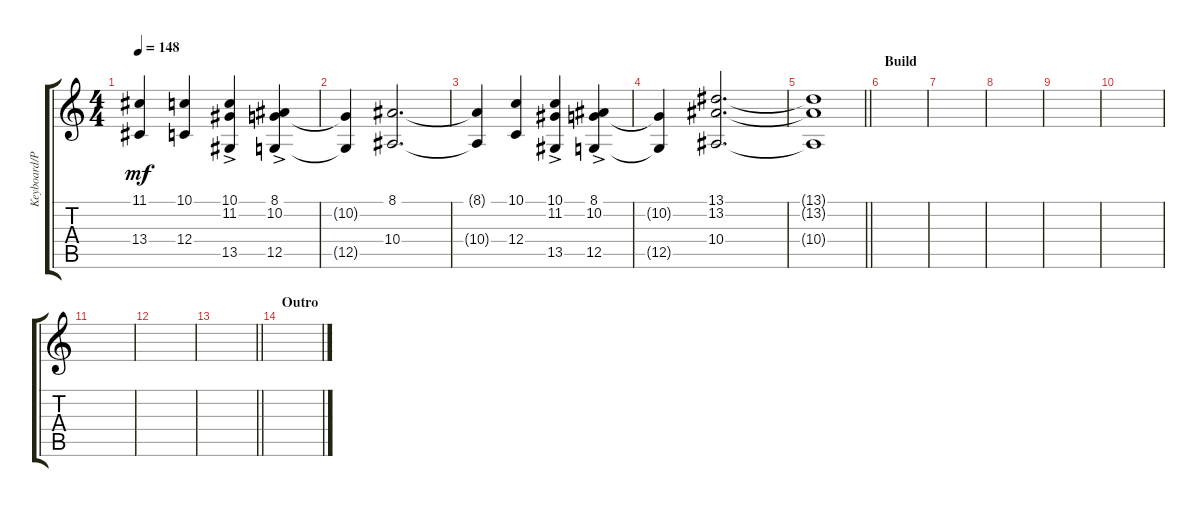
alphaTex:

\track ("Keyboard/Piano" "Keyboard/P") {instrument applause}
\staff {score tabs}
\tuning (D4 A3 F3 C3 G2 C2) {hide}
\ts (4 4)
\tempo 148
\clef g2
\ks c
(11.1{t} 13.4{t}).4{dy mf} (10.1 12.4).4 (10.1{ac} 11.2 13.5).4 (8.1{ac} 10.2 12.5).4 |
(10.2{t} 12.5{t}).4 (8.1 10.4).2{d} |
(8.1{t} 10.4{t}).4 (10.1 12.4).4 (10.1{ac} 11.2 13.5).4 (8.1{ac} 10.2 12.5).4 |
(10.2{t} 12.5{t}).4 (13.1 13.2 10.4).2{d} |
\barLineRight lightlight
(13.1{t} 13.2{t} 10.4{t}).1 |
\section ("" "Build")
|
|
|
|
|
|
|
\barLineRight lightlight
|
\section ("" "Outro")
